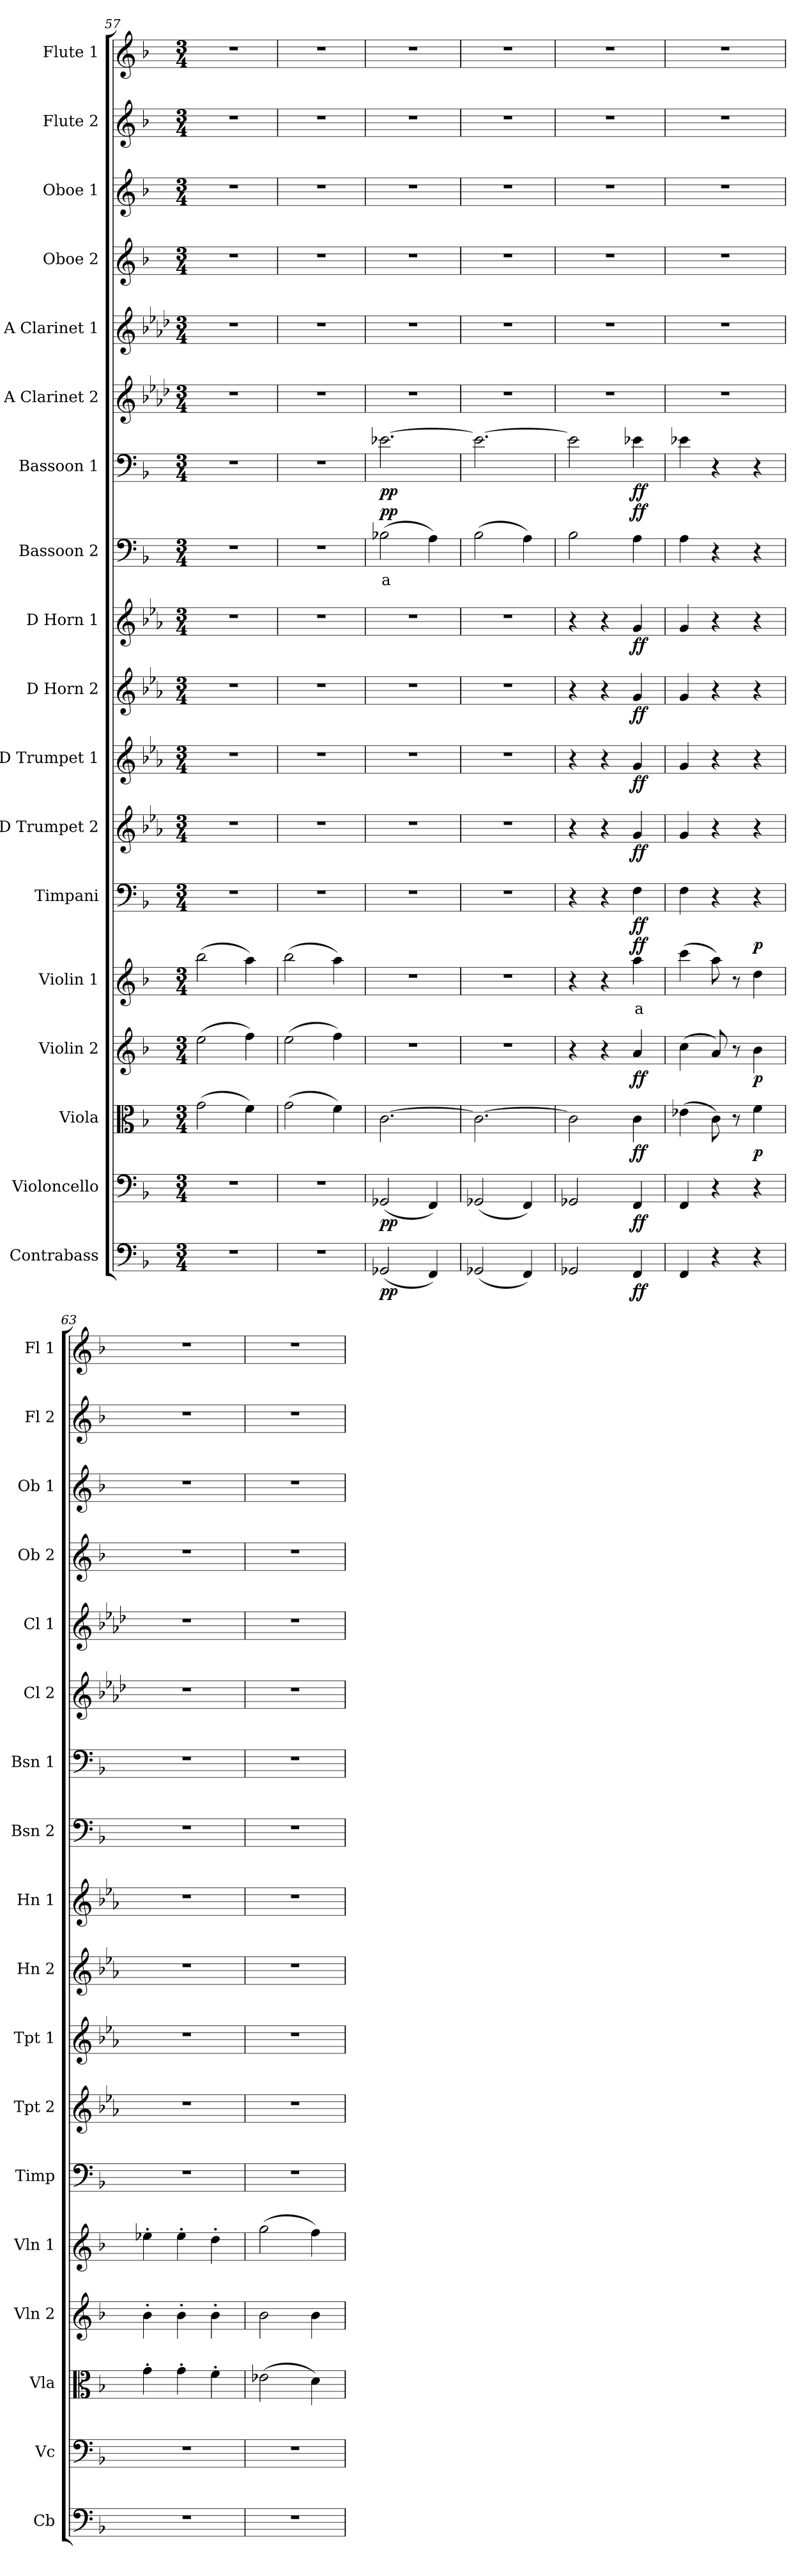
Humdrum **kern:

**kern	**dynam	**kern	**dynam	**kern	**dynam	**kern	**dynam	**kern	**text	**dynam	**kern	**dynam	**kern	**dynam	**kern	**dynam	**kern	**dynam	**kern	**dynam	**kern	**text	**dynam	**kern	**dynam	**kern	**kern	**kern	**kern	**kern	**kern
*part18	*part18	*part17	*part17	*part16	*part16	*part15	*part15	*part14	*part14	*part14	*part13	*part13	*part12	*part12	*part11	*part11	*part10	*part10	*part9	*part9	*part8	*part8	*part8	*part7	*part7	*part6	*part5	*part4	*part3	*part2	*part1
*staff18	*staff18	*staff17	*staff17	*staff16	*staff16	*staff15	*staff15	*staff14	*staff14	*staff14	*staff13	*staff13	*staff12	*staff12	*staff11	*staff11	*staff10	*staff10	*staff9	*staff9	*staff8	*staff8	*staff8	*staff7	*staff7	*staff6	*staff5	*staff4	*staff3	*staff2	*staff1
*I"Contrabass	*	*I"Violoncello	*	*I"Viola	*	*I"Violin 2	*	*I"Violin 1	*	*	*I"Timpani	*	*I"D Trumpet 2	*	*I"D Trumpet 1	*	*I"D Horn 2	*	*I"D Horn 1	*	*I"Bassoon 2	*	*	*I"Bassoon 1	*	*I"A Clarinet 2	*I"A Clarinet 1	*I"Oboe 2	*I"Oboe 1	*I"Flute 2	*I"Flute 1
*I'Cb	*	*I'Vc	*	*I'Vla	*	*I'Vln 2	*	*I'Vln 1	*	*	*I'Timp	*	*I'Tpt 2	*	*I'Tpt 1	*	*I'Hn 2	*	*I'Hn 1	*	*I'Bsn 2	*	*	*I'Bsn 1	*	*I'Cl 2	*I'Cl 1	*I'Ob 2	*I'Ob 1	*I'Fl 2	*I'Fl 1
*clefF4	*	*clefF4	*	*clefC3	*	*clefG2	*	*clefG2	*	*	*clefF4	*	*clefG2	*	*clefG2	*	*clefG2	*	*clefG2	*	*clefF4	*	*	*clefF4	*	*clefG2	*clefG2	*clefG2	*clefG2	*clefG2	*clefG2
*ITrd7c12	*	*	*	*	*	*	*	*	*	*	*	*	*ITrd-1c-2	*	*ITrd-1c-2	*	*ITrd6c10	*	*ITrd6c10	*	*	*	*	*	*	*ITrd2c3	*ITrd2c3	*	*	*	*
*k[b-]	*	*k[b-]	*	*k[b-]	*	*k[b-]	*	*k[b-]	*	*	*k[b-]	*	*k[b-]	*	*k[b-]	*	*k[b-]	*	*k[b-]	*	*k[b-]	*	*	*k[b-]	*	*k[b-]	*k[b-]	*k[b-]	*k[b-]	*k[b-]	*k[b-]
*M3/4	*	*M3/4	*	*M3/4	*	*M3/4	*	*M3/4	*	*	*M3/4	*	*M3/4	*	*M3/4	*	*M3/4	*	*M3/4	*	*M3/4	*	*	*M3/4	*	*M3/4	*M3/4	*M3/4	*M3/4	*M3/4	*M3/4
=57	=57	=57	=57	=57	=57	=57	=57	=57	=57	=57	=57	=57	=57	=57	=57	=57	=57	=57	=57	=57	=57	=57	=57	=57	=57	=57	=57	=57	=57	=57	=57
2.r	.	2.r	.	(2g\	.	(2ee\	.	(2bb-\	.	.	2.r	.	2.r	.	2.r	.	2.r	.	2.r	.	2.r	.	.	2.r	.	2.r	2.r	2.r	2.r	2.r	2.r
.	.	.	.	4f\)	.	4ff\)	.	4aa\)	.	.	.	.	.	.	.	.	.	.	.	.	.	.	.	.	.	.	.	.	.	.	.
=58	=58	=58	=58	=58	=58	=58	=58	=58	=58	=58	=58	=58	=58	=58	=58	=58	=58	=58	=58	=58	=58	=58	=58	=58	=58	=58	=58	=58	=58	=58	=58
2.r	.	2.r	.	(2g\	.	(2ee\	.	(2bb-\	.	.	2.r	.	2.r	.	2.r	.	2.r	.	2.r	.	2.r	.	.	2.r	.	2.r	2.r	2.r	2.r	2.r	2.r
.	.	.	.	4f\)	.	4ff\)	.	4aa\)	.	.	.	.	.	.	.	.	.	.	.	.	.	.	.	.	.	.	.	.	.	.	.
=59	=59	=59	=59	=59	=59	=59	=59	=59	=59	=59	=59	=59	=59	=59	=59	=59	=59	=59	=59	=59	=59	=59	=59	=59	=59	=59	=59	=59	=59	=59	=59
!	!LO:DY:b	!	!LO:DY:b	!	!	!	!	!	!	!	!	!	!	!	!	!	!	!	!	!	!	!LO:LY:b:color=#FF0000	!LO:DY:b	!	!LO:DY:b	!	!	!	!	!	!
(2GGG-X/	pp	(2GG-X/	pp	[2.c\	.	2.r	.	2.r	.	.	2.r	.	2.r	.	2.r	.	2.r	.	2.r	.	(2B-X\	a	pp	[2.e-X\	pp	2.r	2.r	2.r	2.r	2.r	2.r
4FFF/)	.	4FF/)	.	.	.	.	.	.	.	.	.	.	.	.	.	.	.	.	.	.	4A\)	.	.	.	.	.	.	.	.	.	.
=60	=60	=60	=60	=60	=60	=60	=60	=60	=60	=60	=60	=60	=60	=60	=60	=60	=60	=60	=60	=60	=60	=60	=60	=60	=60	=60	=60	=60	=60	=60	=60
(2GGG-X/	.	(2GG-X/	.	2.c\_	.	2.r	.	2.r	.	.	2.r	.	2.r	.	2.r	.	2.r	.	2.r	.	(2B-\	.	.	2.e-\_	.	2.r	2.r	2.r	2.r	2.r	2.r
4FFF/)	.	4FF/)	.	.	.	.	.	.	.	.	.	.	.	.	.	.	.	.	.	.	4A\)	.	.	.	.	.	.	.	.	.	.
=61	=61	=61	=61	=61	=61	=61	=61	=61	=61	=61	=61	=61	=61	=61	=61	=61	=61	=61	=61	=61	=61	=61	=61	=61	=61	=61	=61	=61	=61	=61	=61
2GGG-X/	.	2GG-X/	.	2c\]	.	4r	.	4r	.	.	4r	.	4r	.	4r	.	4r	.	4r	.	2B-\	.	.	2e-\]	.	2.r	2.r	2.r	2.r	2.r	2.r
.	.	.	.	.	.	4r	.	4r	.	.	4r	.	4r	.	4r	.	4r	.	4r	.	.	.	.	.	.	.	.	.	.	.	.
!	!LO:DY:b	!	!LO:DY:b	!	!LO:DY:b	!	!LO:DY:b	!	!LO:LY:b:color=#FF0000	!LO:DY:b	!	!LO:DY:b	!	!LO:DY:b	!	!LO:DY:b	!	!LO:DY:b	!	!LO:DY:b	!	!	!LO:DY:b	!	!LO:DY:b	!	!	!	!	!	!
4FFF/	ff	4FF/	ff	4c\	ff	4a/	ff	4aa\	a	ff	4F\	ff	4a/	ff	4a/	ff	4A/	ff	4A/	ff	4A\	.	ff	4e-X\	ff	.	.	.	.	.	.
=62	=62	=62	=62	=62	=62	=62	=62	=62	=62	=62	=62	=62	=62	=62	=62	=62	=62	=62	=62	=62	=62	=62	=62	=62	=62	=62	=62	=62	=62	=62	=62
4FFF/	.	4FF/	.	(4e-X\	.	(4cc\	.	(4ccc\	.	.	4F\	.	4a/	.	4a/	.	4A/	.	4A/	.	4A\	.	.	4e-X\	.	2.r	2.r	2.r	2.r	2.r	2.r
4r	.	4r	.	8c\)	.	8a/)	.	8aa\)	.	.	4r	.	4r	.	4r	.	4r	.	4r	.	4r	.	.	4r	.	.	.	.	.	.	.
.	.	.	.	8r	.	8r	.	8r	.	.	.	.	.	.	.	.	.	.	.	.	.	.	.	.	.	.	.	.	.	.	.
!	!	!	!	!	!LO:DY:b	!	!LO:DY:b	!	!	!LO:DY:b	!	!	!	!	!	!	!	!	!	!	!	!	!	!	!	!	!	!	!	!	!
4r	.	4r	.	4f\	p	4b-\	p	4dd\	.	p	4r	.	4r	.	4r	.	4r	.	4r	.	4r	.	.	4r	.	.	.	.	.	.	.
=63	=63	=63	=63	=63	=63	=63	=63	=63	=63	=63	=63	=63	=63	=63	=63	=63	=63	=63	=63	=63	=63	=63	=63	=63	=63	=63	=63	=63	=63	=63	=63
2.r	.	2.r	.	4g'\	.	4b-'\	.	4ee-X'\	.	.	2.r	.	2.r	.	2.r	.	2.r	.	2.r	.	2.r	.	.	2.r	.	2.r	2.r	2.r	2.r	2.r	2.r
.	.	.	.	4g'\	.	4b-'\	.	4ee-'\	.	.	.	.	.	.	.	.	.	.	.	.	.	.	.	.	.	.	.	.	.	.	.
.	.	.	.	4f'\	.	4b-'\	.	4dd'\	.	.	.	.	.	.	.	.	.	.	.	.	.	.	.	.	.	.	.	.	.	.	.
=64	=64	=64	=64	=64	=64	=64	=64	=64	=64	=64	=64	=64	=64	=64	=64	=64	=64	=64	=64	=64	=64	=64	=64	=64	=64	=64	=64	=64	=64	=64	=64
2.r	.	2.r	.	(2e-X\	.	2b-\	.	(2gg\	.	.	2.r	.	2.r	.	2.r	.	2.r	.	2.r	.	2.r	.	.	2.r	.	2.r	2.r	2.r	2.r	2.r	2.r
.	.	.	.	4d\)	.	4b-\	.	4ff\)	.	.	.	.	.	.	.	.	.	.	.	.	.	.	.	.	.	.	.	.	.	.	.
=	=	=	=	=	=	=	=	=	=	=	=	=	=	=	=	=	=	=	=	=	=	=	=	=	=	=	=	=	=	=	=
*-	*-	*-	*-	*-	*-	*-	*-	*-	*-	*-	*-	*-	*-	*-	*-	*-	*-	*-	*-	*-	*-	*-	*-	*-	*-	*-	*-	*-	*-	*-	*-
